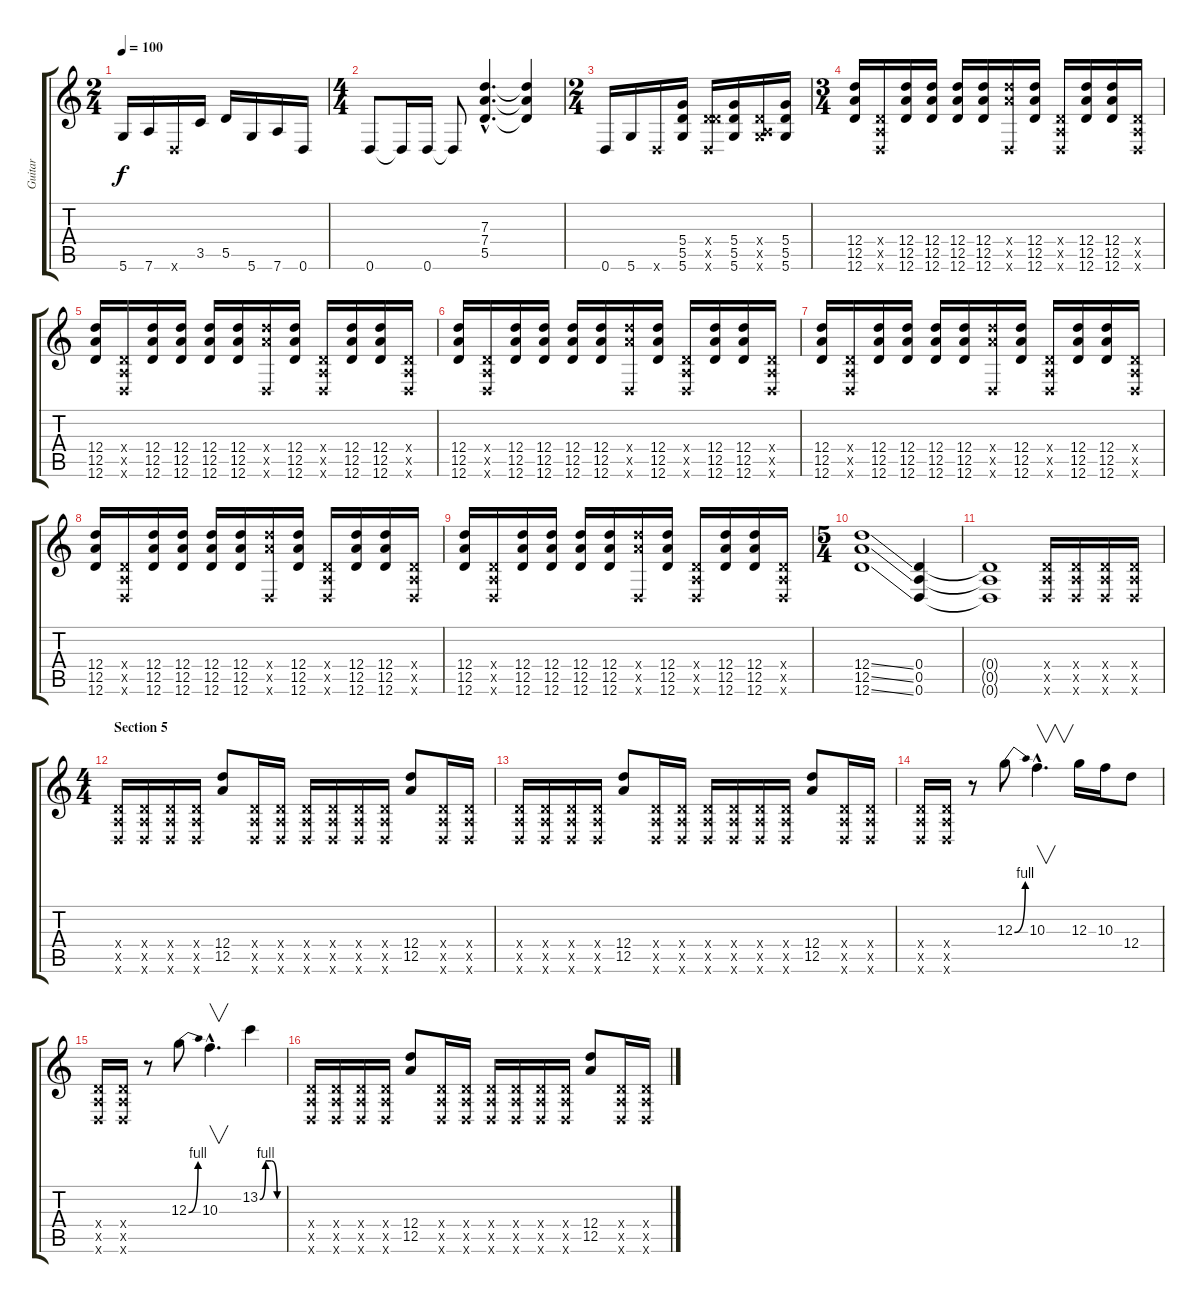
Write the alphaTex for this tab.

\track ("Guitar" "Guitar") {instrument overdrivenguitar}
\staff {score tabs}
\tuning (E4 B3 G3 D3 A2 D2) {hide}
\ts (2 4)
\tempo 100
\clef g2
\ks c
5.6.16{dy f} 7.6.16 0.6{x}.16 3.5.16 5.5.16 5.6.16 7.6.16 0.6.16 |
\ts (4 4)
0.6.8 0.6{t}.16 0.6.16 0.6{t}.8 (7.3{hac} 7.4{hac} 5.5{hac}).4{d} (7.3{t} 7.4{t} 5.5{t}).4 |
\ts (2 4)
0.6.16 5.6.16 0.6{x}.16 (5.4 5.5 5.6).16 (0.4{x} 5.5{x} 0.6{x}).16 (5.4 5.5 5.6).16 (0.4{x} 0.5{x} 5.6{x}).16 (5.4 5.5 5.6).16 |
\ts (3 4)
(12.4 12.5 12.6).16 (0.4{x} 0.5{x} 0.6{x}).16 (12.4 12.5 12.6).16 (12.4 12.5 12.6).16 (12.4 12.5 12.6).16 (12.4 12.5 12.6).16 (12.4{x} 12.5{x} 0.6{x}).16 (12.4 12.5 12.6).16 (0.4{x} 0.5{x} 0.6{x}).16 (12.4 12.5 12.6).16 (12.4 12.5 12.6).16 (0.4{x} 0.5{x} 0.6{x}).16 |
(12.4 12.5 12.6).16 (0.4{x} 0.5{x} 0.6{x}).16 (12.4 12.5 12.6).16 (12.4 12.5 12.6).16 (12.4 12.5 12.6).16 (12.4 12.5 12.6).16 (12.4{x} 12.5{x} 0.6{x}).16 (12.4 12.5 12.6).16 (0.4{x} 0.5{x} 0.6{x}).16 (12.4 12.5 12.6).16 (12.4 12.5 12.6).16 (0.4{x} 0.5{x} 0.6{x}).16 |
(12.4 12.5 12.6).16 (0.4{x} 0.5{x} 0.6{x}).16 (12.4 12.5 12.6).16 (12.4 12.5 12.6).16 (12.4 12.5 12.6).16 (12.4 12.5 12.6).16 (12.4{x} 12.5{x} 0.6{x}).16 (12.4 12.5 12.6).16 (0.4{x} 0.5{x} 0.6{x}).16 (12.4 12.5 12.6).16 (12.4 12.5 12.6).16 (0.4{x} 0.5{x} 0.6{x}).16 |
(12.4 12.5 12.6).16 (0.4{x} 0.5{x} 0.6{x}).16 (12.4 12.5 12.6).16 (12.4 12.5 12.6).16 (12.4 12.5 12.6).16 (12.4 12.5 12.6).16 (12.4{x} 12.5{x} 0.6{x}).16 (12.4 12.5 12.6).16 (0.4{x} 0.5{x} 0.6{x}).16 (12.4 12.5 12.6).16 (12.4 12.5 12.6).16 (0.4{x} 0.5{x} 0.6{x}).16 |
(12.4 12.5 12.6).16 (0.4{x} 0.5{x} 0.6{x}).16 (12.4 12.5 12.6).16 (12.4 12.5 12.6).16 (12.4 12.5 12.6).16 (12.4 12.5 12.6).16 (12.4{x} 12.5{x} 0.6{x}).16 (12.4 12.5 12.6).16 (0.4{x} 0.5{x} 0.6{x}).16 (12.4 12.5 12.6).16 (12.4 12.5 12.6).16 (0.4{x} 0.5{x} 0.6{x}).16 |
(12.4 12.5 12.6).16 (0.4{x} 0.5{x} 0.6{x}).16 (12.4 12.5 12.6).16 (12.4 12.5 12.6).16 (12.4 12.5 12.6).16 (12.4 12.5 12.6).16 (12.4{x} 12.5{x} 0.6{x}).16 (12.4 12.5 12.6).16 (0.4{x} 0.5{x} 0.6{x}).16 (12.4 12.5 12.6).16 (12.4 12.5 12.6).16 (0.4{x} 0.5{x} 0.6{x}).16 |
\ts (5 4)
(12.4{ss} 12.5{ss} 12.6{ss}).1 (0.4 0.5 0.6).4 |
(0.4{t} 0.5{t} 0.6{t}).1 (0.4{x} 0.5{x} 0.6{x}).16 (0.4{x} 0.5{x} 0.6{x}).16 (0.4{x} 0.5{x} 0.6{x}).16 (0.4{x} 0.5{x} 0.6{x}).16 |
\ts (4 4)
\section ("" "Section 5")
(0.4{x} 0.5{x} 0.6{x}).16 (0.4{x} 0.5{x} 0.6{x}).16 (0.4{x} 0.5{x} 0.6{x}).16 (0.4{x} 0.5{x} 0.6{x}).16 (12.4 12.5).8 (0.4{x} 0.5{x} 0.6{x}).16 (0.4{x} 0.5{x} 0.6{x}).16 (0.4{x} 0.5{x} 0.6{x}).16 (0.4{x} 0.5{x} 0.6{x}).16 (0.4{x} 0.5{x} 0.6{x}).16 (0.4{x} 0.5{x} 0.6{x}).16 (12.4 12.5).8 (0.4{x} 0.5{x} 0.6{x}).16 (0.4{x} 0.5{x} 0.6{x}).16 |
(0.4{x} 0.5{x} 0.6{x}).16 (0.4{x} 0.5{x} 0.6{x}).16 (0.4{x} 0.5{x} 0.6{x}).16 (0.4{x} 0.5{x} 0.6{x}).16 (12.4 12.5).8 (0.4{x} 0.5{x} 0.6{x}).16 (0.4{x} 0.5{x} 0.6{x}).16 (0.4{x} 0.5{x} 0.6{x}).16 (0.4{x} 0.5{x} 0.6{x}).16 (0.4{x} 0.5{x} 0.6{x}).16 (0.4{x} 0.5{x} 0.6{x}).16 (12.4 12.5).8 (0.4{x} 0.5{x} 0.6{x}).16 (0.4{x} 0.5{x} 0.6{x}).16 |
(0.4{x} 0.5{x} 0.6{x}).16 (0.4{x} 0.5{x} 0.6{x}).16 r.8 12.3{be (bend 0 0 60 4)}.8 10.3{hac}.4{v d} 12.3.16 10.3.16 12.4.8 |
(0.4{x} 0.5{x} 0.6{x}).16 (0.4{x} 0.5{x} 0.6{x}).16 r.8 12.3{be (bend 0 0 60 4)}.8 10.3{hac}.4{v d} 13.2{be (custom 0 0 15 4 30 4 45 0 60 0)}.4 |
(0.4{x} 0.5{x} 0.6{x}).16 (0.4{x} 0.5{x} 0.6{x}).16 (0.4{x} 0.5{x} 0.6{x}).16 (0.4{x} 0.5{x} 0.6{x}).16 (12.4 12.5).8 (0.4{x} 0.5{x} 0.6{x}).16 (0.4{x} 0.5{x} 0.6{x}).16 (0.4{x} 0.5{x} 0.6{x}).16 (0.4{x} 0.5{x} 0.6{x}).16 (0.4{x} 0.5{x} 0.6{x}).16 (0.4{x} 0.5{x} 0.6{x}).16 (12.4 12.5).8 (0.4{x} 0.5{x} 0.6{x}).16 (0.4{x} 0.5{x} 0.6{x}).16
